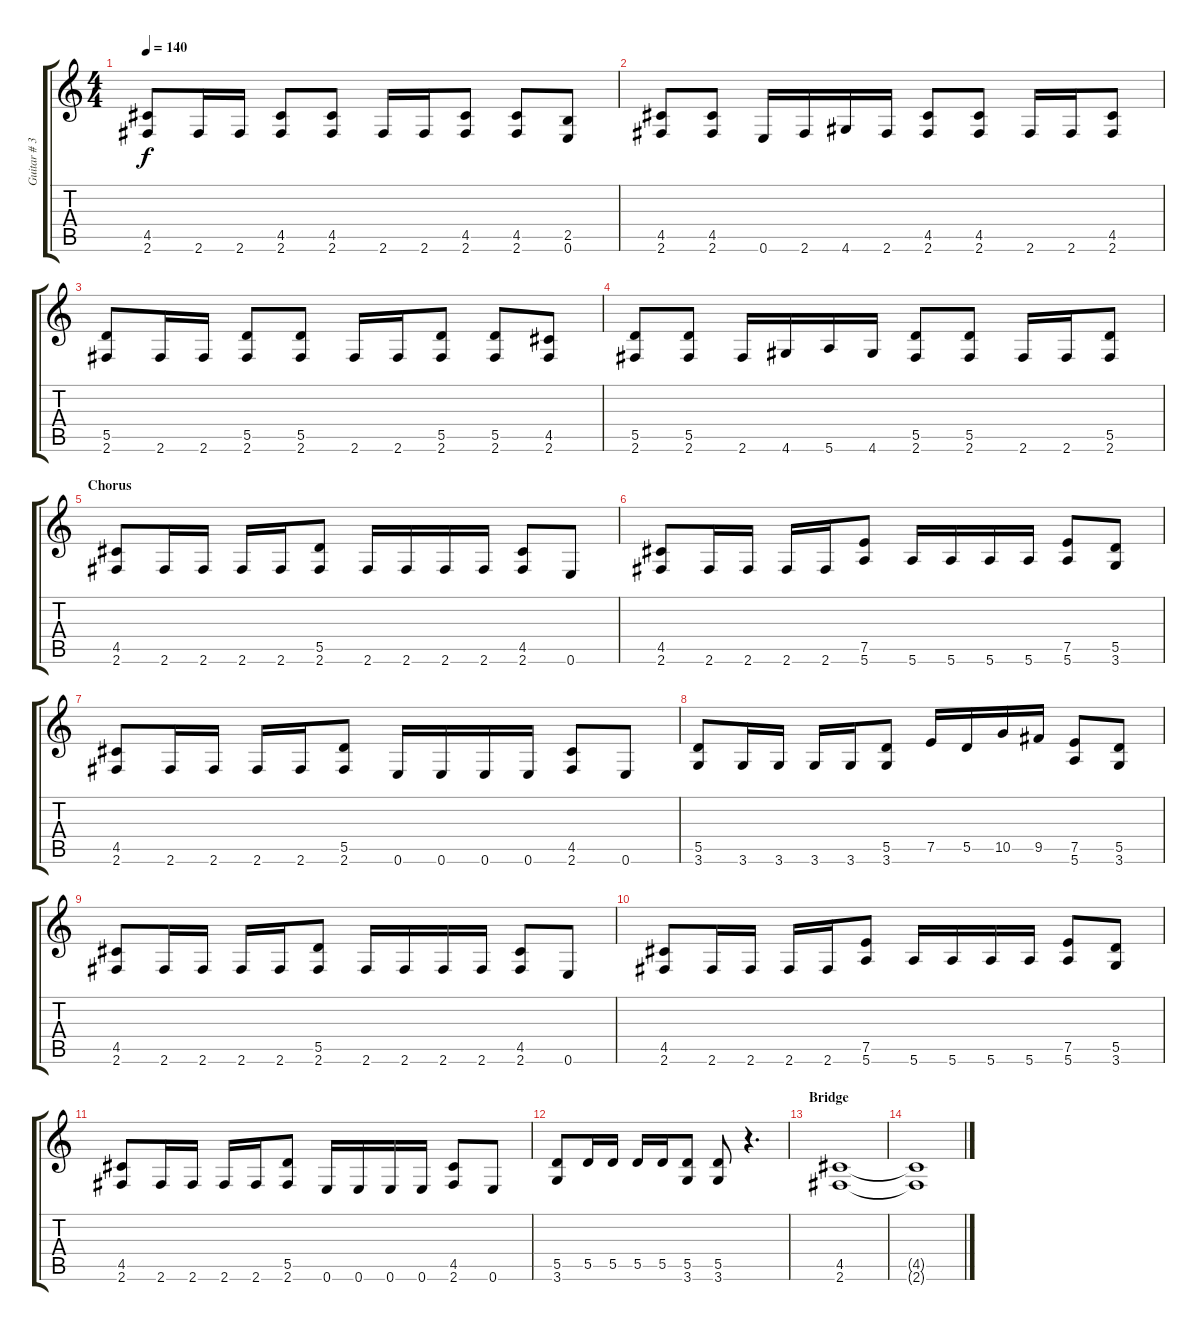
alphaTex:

\track ("Guitar # 3 - Distorted Guitar" "Guitar # 3") {instrument distortionguitar}
\staff {score tabs}
\tuning (E4 B3 G3 D3 A2 E2) {hide}
\ts (4 4)
\tempo 140
\clef g2
\ks c
(4.5 2.6).8{dy f} 2.6.16 2.6.16 (4.5 2.6).8 (4.5 2.6).8 2.6.16 2.6.16 (4.5 2.6).8 (4.5 2.6).8 (2.5 0.6).8 |
(4.5 2.6).8 (4.5 2.6).8 0.6.16 2.6.16 4.6.16 2.6.16 (4.5 2.6).8 (4.5 2.6).8 2.6.16 2.6.16 (4.5 2.6).8 |
(5.5 2.6).8 2.6.16 2.6.16 (5.5 2.6).8 (5.5 2.6).8 2.6.16 2.6.16 (5.5 2.6).8 (5.5 2.6).8 (4.5 2.6).8 |
(5.5 2.6).8 (5.5 2.6).8 2.6.16 4.6.16 5.6.16 4.6.16 (5.5 2.6).8 (5.5 2.6).8 2.6.16 2.6.16 (5.5 2.6).8 |
\section ("" "Chorus")
(4.5 2.6).8{volume 10 balance 14} 2.6.16 2.6.16 2.6.16 2.6.16 (5.5 2.6).8 2.6.16 2.6.16 2.6.16 2.6.16 (4.5 2.6).8 0.6.8 |
(4.5 2.6).8 2.6.16 2.6.16 2.6.16 2.6.16 (7.5 5.6).8 5.6.16 5.6.16 5.6.16 5.6.16 (7.5 5.6).8 (5.5 3.6).8 |
(4.5 2.6).8 2.6.16 2.6.16 2.6.16 2.6.16 (5.5 2.6).8 0.6.16 0.6.16 0.6.16 0.6.16 (4.5 2.6).8 0.6.8 |
(5.5 3.6).8 3.6.16 3.6.16 3.6.16 3.6.16 (5.5 3.6).8 7.5.16 5.5.16 10.5.16 9.5.16 (7.5 5.6).8 (5.5 3.6).8 |
(4.5 2.6).8{volume 10 balance 14} 2.6.16 2.6.16 2.6.16 2.6.16 (5.5 2.6).8 2.6.16 2.6.16 2.6.16 2.6.16 (4.5 2.6).8 0.6.8 |
(4.5 2.6).8 2.6.16 2.6.16 2.6.16 2.6.16 (7.5 5.6).8 5.6.16 5.6.16 5.6.16 5.6.16 (7.5 5.6).8 (5.5 3.6).8 |
(4.5 2.6).8 2.6.16 2.6.16 2.6.16 2.6.16 (5.5 2.6).8 0.6.16 0.6.16 0.6.16 0.6.16 (4.5 2.6).8 0.6.8 |
(5.5 3.6).8 5.5.16 5.5.16 5.5.16 5.5.16 (5.5 3.6).8 (5.5 3.6).8 r.4{d} |
\section ("" "Bridge")
(4.5 2.6).1{volume 0 balance 16} |
(4.5{t} 2.6{t}).1
